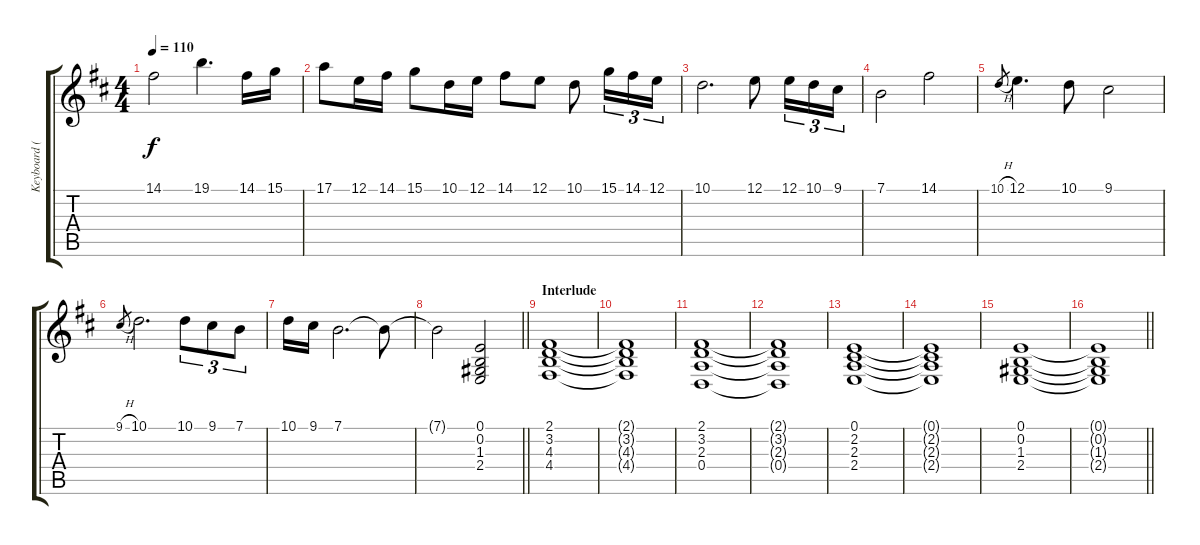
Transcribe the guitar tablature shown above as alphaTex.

\track ("Keyboard (Right Hand)" "Keyboard (") {instrument acousticgrandpiano}
\staff {score tabs}
\tuning (E4 B3 G3 D3 A2 E2) {hide}
\ts (4 4)
\tempo 110
\clef g2
\ks bminor
14.1.2{dy f} 19.1.4{d} 14.1.16 15.1.16 |
17.1.8 12.1.16 14.1.16 15.1.8 10.1.16 12.1.16 14.1.8 12.1.8 10.1.8 15.1.16{tu (3 2)} 14.1.16{tu (3 2)} 12.1.16{tu (3 2)} |
10.1.2{d} 12.1.8 12.1.16{tu (3 2)} 10.1.16{tu (3 2)} 9.1.16{tu (3 2)} |
7.1.2 14.1.2 |
10.1{h}.8{gr} 12.1.4{d} 10.1.8 9.1.2 |
9.1{h}.8{gr} 10.1.2{d} 10.1.8{tu (3 2)} 9.1.8{tu (3 2)} 7.1.8{tu (3 2)} |
10.1.16 9.1.16 7.1.2{d} 7.1{t}.8 |
\barLineRight lightlight
7.1{t}.2 (0.1 0.2 1.3 2.4).2{volume 13 instrument choiraahs} |
\section ("" "Interlude")
(2.1 3.2 4.3 4.4).1 |
(2.1{t} 3.2{t} 4.3{t} 4.4{t}).1 |
(2.1 3.2 2.3 0.4).1 |
(2.1{t} 3.2{t} 2.3{t} 0.4{t}).1 |
(0.1 2.2 2.3 2.4).1 |
(0.1{t} 2.2{t} 2.3{t} 2.4{t}).1 |
(0.1 0.2 1.3 2.4).1 |
\barLineRight lightlight
(0.1{t} 0.2{t} 1.3{t} 2.4{t}).1
